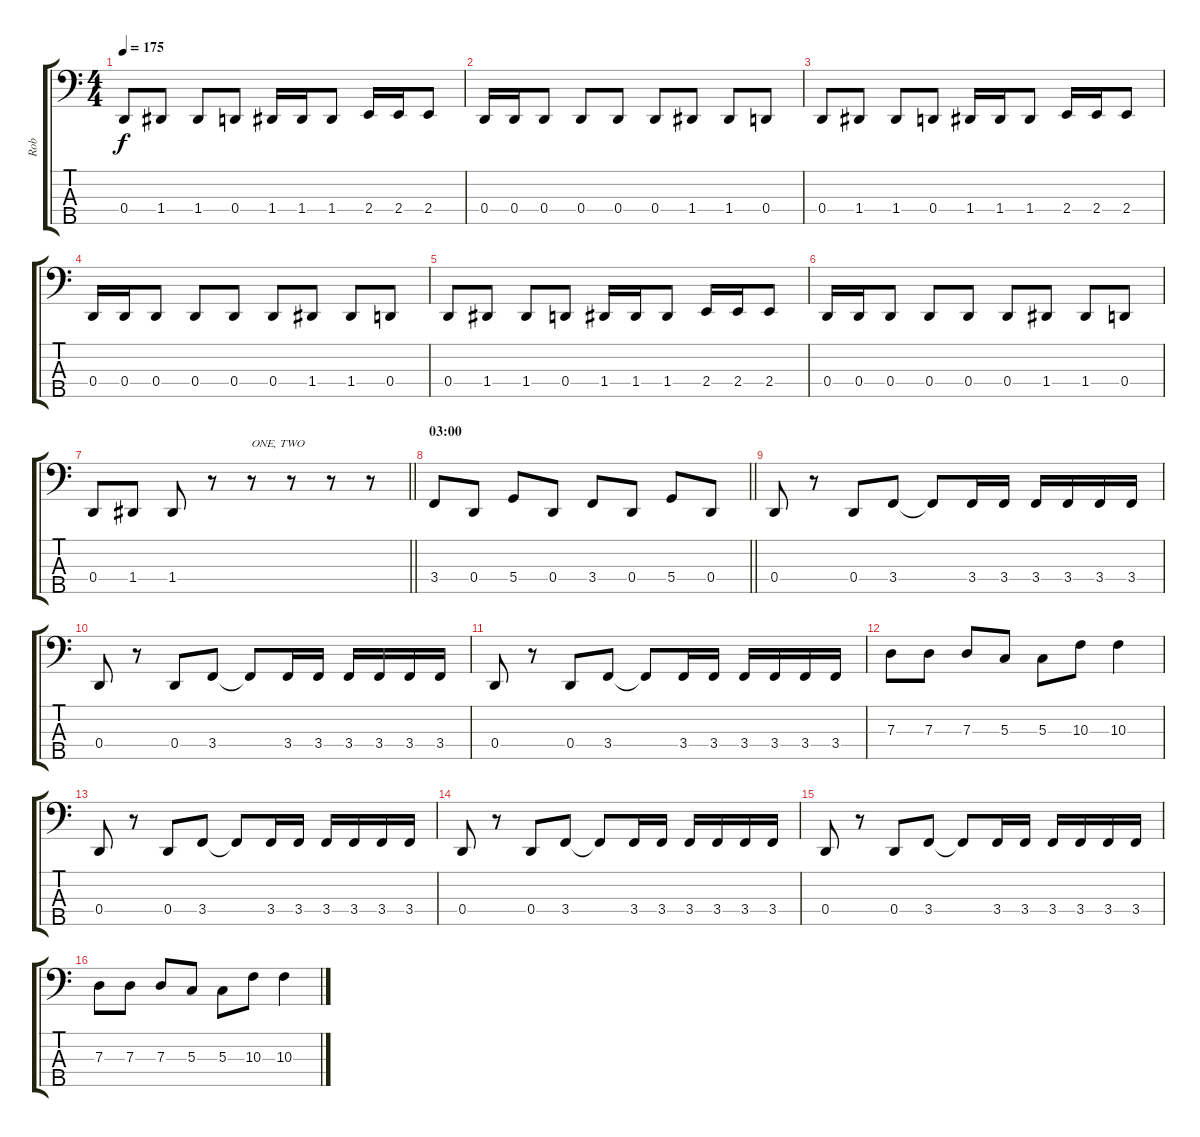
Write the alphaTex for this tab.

\track ("Rob" "Rob") {instrument electricbassfinger}
\staff {score tabs}
\tuning (F2 C2 G1 D1 A0) {hide}
\ts (4 4)
\tempo 175
\clef f4
\ks c
0.4.8{dy f} 1.4.8 1.4.8 0.4.8 1.4.16 1.4.16 1.4.8 2.4.16 2.4.16 2.4.8 |
0.4.16 0.4.16 0.4.8 0.4.8 0.4.8 0.4.8 1.4.8 1.4.8 0.4.8 |
0.4.8 1.4.8 1.4.8 0.4.8 1.4.16 1.4.16 1.4.8 2.4.16 2.4.16 2.4.8 |
0.4.16 0.4.16 0.4.8 0.4.8 0.4.8 0.4.8 1.4.8 1.4.8 0.4.8 |
0.4.8 1.4.8 1.4.8 0.4.8 1.4.16 1.4.16 1.4.8 2.4.16 2.4.16 2.4.8 |
0.4.16 0.4.16 0.4.8 0.4.8 0.4.8 0.4.8 1.4.8 1.4.8 0.4.8 |
\barLineRight lightlight
0.4.8 1.4.8 1.4.8 r.8 r.8{txt "ONE, TWO"} r.8 r.8 r.8 |
\section ("" "03:00")
\barLineRight lightlight
3.4.8 0.4.8 5.4.8 0.4.8 3.4.8 0.4.8 5.4.8 0.4.8 |
0.4.8 r.8 0.4.8 3.4.8 3.4{t}.8 3.4.16 3.4.16 3.4.16 3.4.16 3.4.16 3.4.16 |
0.4.8 r.8 0.4.8 3.4.8 3.4{t}.8 3.4.16 3.4.16 3.4.16 3.4.16 3.4.16 3.4.16 |
0.4.8 r.8 0.4.8 3.4.8 3.4{t}.8 3.4.16 3.4.16 3.4.16 3.4.16 3.4.16 3.4.16 |
7.3.8 7.3.8 7.3.8 5.3.8 5.3.8 10.3.8 10.3.4 |
0.4.8 r.8 0.4.8 3.4.8 3.4{t}.8 3.4.16 3.4.16 3.4.16 3.4.16 3.4.16 3.4.16 |
0.4.8 r.8 0.4.8 3.4.8 3.4{t}.8 3.4.16 3.4.16 3.4.16 3.4.16 3.4.16 3.4.16 |
0.4.8 r.8 0.4.8 3.4.8 3.4{t}.8 3.4.16 3.4.16 3.4.16 3.4.16 3.4.16 3.4.16 |
7.3.8 7.3.8 7.3.8 5.3.8 5.3.8 10.3.8 10.3.4
